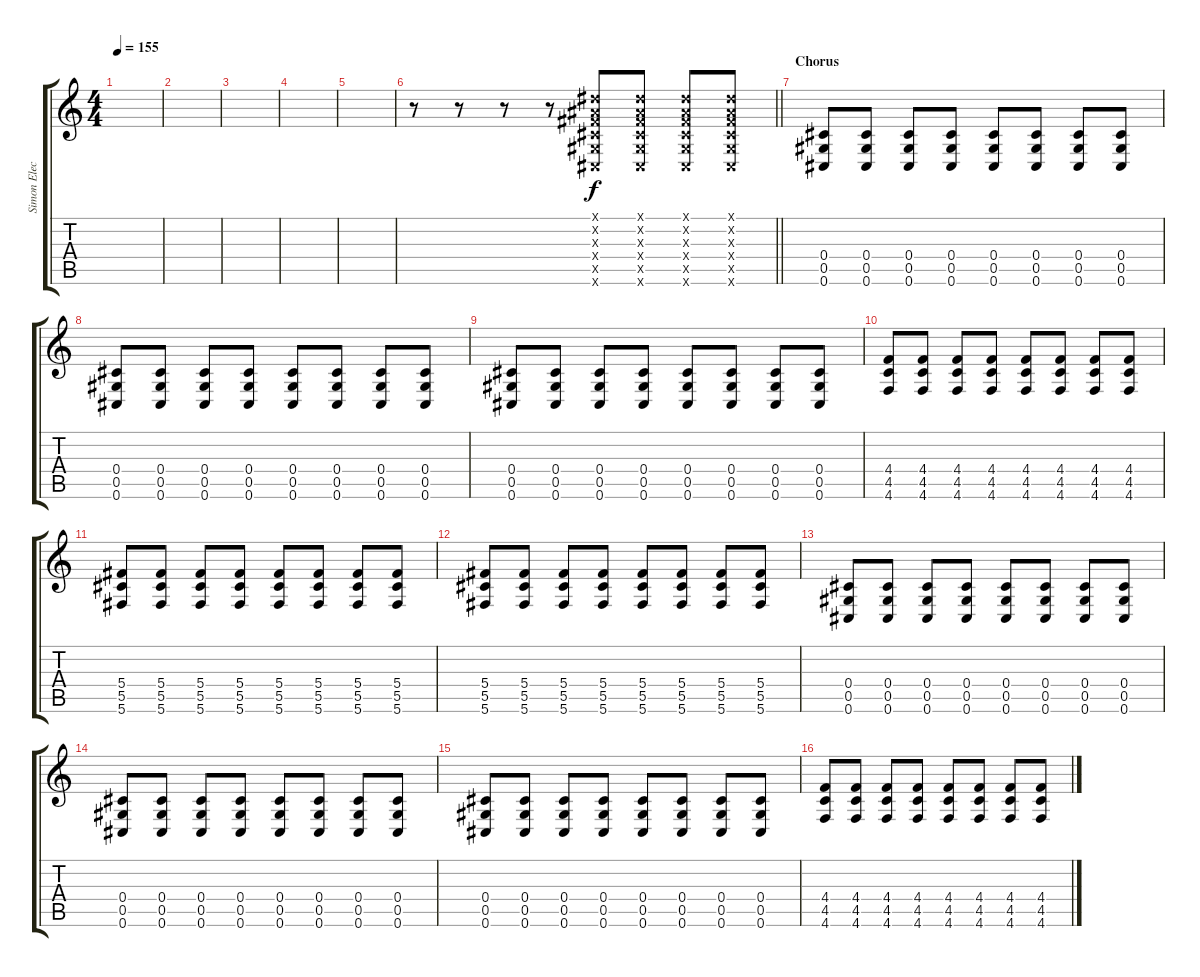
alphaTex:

\track ("Simon Electric" "Simon Elec") {instrument distortionguitar}
\staff {score tabs}
\tuning (Eb4 Bb3 Gb3 Db3 Ab2 Db2) {hide}
\ts (4 4)
\tempo 155
\clef g2
\ks c
|
|
|
|
|
\barLineRight lightlight
r.8 r.8 r.8 r.8 (0.1{x} 0.2{x} 0.3{x} 0.4{x} 0.5{x} 0.6{x}).8 (0.1{x} 0.2{x} 0.3{x} 0.4{x} 0.5{x} 0.6{x}).8 (0.1{x} 0.2{x} 0.3{x} 0.4{x} 0.5{x} 0.6{x}).8 (0.1{x} 0.2{x} 0.3{x} 0.4{x} 0.5{x} 0.6{x}).8 |
\section ("" "Chorus")
(0.4 0.5 0.6).8 (0.4 0.5 0.6).8 (0.4 0.5 0.6).8 (0.4 0.5 0.6).8 (0.4 0.5 0.6).8 (0.4 0.5 0.6).8 (0.4 0.5 0.6).8 (0.4 0.5 0.6).8 |
(0.4 0.5 0.6).8 (0.4 0.5 0.6).8 (0.4 0.5 0.6).8 (0.4 0.5 0.6).8 (0.4 0.5 0.6).8 (0.4 0.5 0.6).8 (0.4 0.5 0.6).8 (0.4 0.5 0.6).8 |
(0.4 0.5 0.6).8 (0.4 0.5 0.6).8 (0.4 0.5 0.6).8 (0.4 0.5 0.6).8 (0.4 0.5 0.6).8 (0.4 0.5 0.6).8 (0.4 0.5 0.6).8 (0.4 0.5 0.6).8 |
(4.4 4.5 4.6).8 (4.4 4.5 4.6).8 (4.4 4.5 4.6).8 (4.4 4.5 4.6).8 (4.4 4.5 4.6).8 (4.4 4.5 4.6).8 (4.4 4.5 4.6).8 (4.4 4.5 4.6).8 |
(5.4 5.5 5.6).8 (5.4 5.5 5.6).8 (5.4 5.5 5.6).8 (5.4 5.5 5.6).8 (5.4 5.5 5.6).8 (5.4 5.5 5.6).8 (5.4 5.5 5.6).8 (5.4 5.5 5.6).8 |
(5.4 5.5 5.6).8 (5.4 5.5 5.6).8 (5.4 5.5 5.6).8 (5.4 5.5 5.6).8 (5.4 5.5 5.6).8 (5.4 5.5 5.6).8 (5.4 5.5 5.6).8 (5.4 5.5 5.6).8 |
(0.4 0.5 0.6).8 (0.4 0.5 0.6).8 (0.4 0.5 0.6).8 (0.4 0.5 0.6).8 (0.4 0.5 0.6).8 (0.4 0.5 0.6).8 (0.4 0.5 0.6).8 (0.4 0.5 0.6).8 |
(0.4 0.5 0.6).8 (0.4 0.5 0.6).8 (0.4 0.5 0.6).8 (0.4 0.5 0.6).8 (0.4 0.5 0.6).8 (0.4 0.5 0.6).8 (0.4 0.5 0.6).8 (0.4 0.5 0.6).8 |
(0.4 0.5 0.6).8 (0.4 0.5 0.6).8 (0.4 0.5 0.6).8 (0.4 0.5 0.6).8 (0.4 0.5 0.6).8 (0.4 0.5 0.6).8 (0.4 0.5 0.6).8 (0.4 0.5 0.6).8 |
(4.4 4.5 4.6).8 (4.4 4.5 4.6).8 (4.4 4.5 4.6).8 (4.4 4.5 4.6).8 (4.4 4.5 4.6).8 (4.4 4.5 4.6).8 (4.4 4.5 4.6).8 (4.4 4.5 4.6).8
